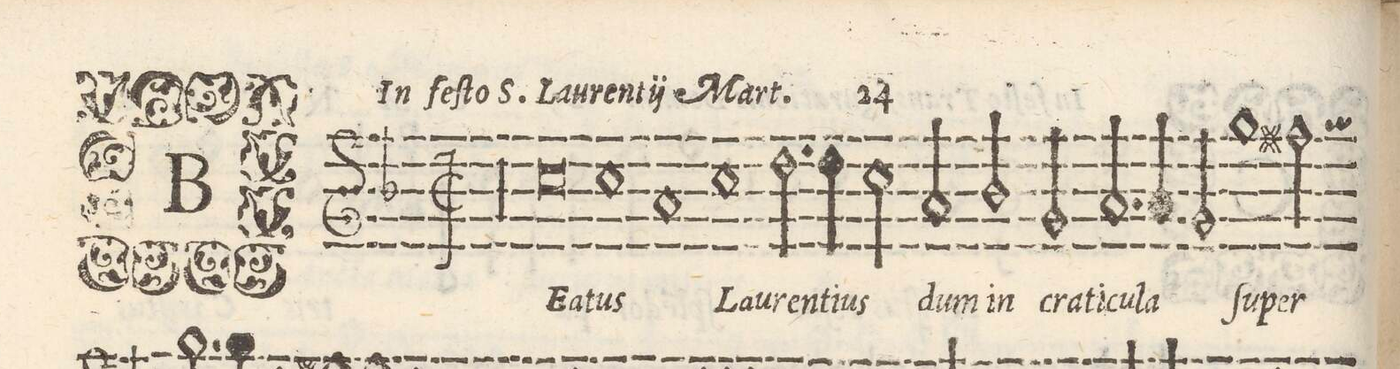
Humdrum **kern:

**kern	**text
*I"CANTVS	*
*clefG2	*
*k[b-]	*
*met(C|)	*
*M2/1	*
00r	.
=2-	=2-
=3-	=3-
0cc	BE-
=4-	=4-
1cc	-a-
1a	-tus
=5-	=5-
1cc	Lau-
2.dd\	-ren-
4dd\	-ti-
=6-	=6-
2cc\	-us
2a/	dum
2b-/	in
2g/	cra-
=7-	=7-
2.a/	-ti-
4a/	-cu-
2g/	-la
1gg\	ſu-
=8-	=8-
2ff#X\	-per
*-	*-
